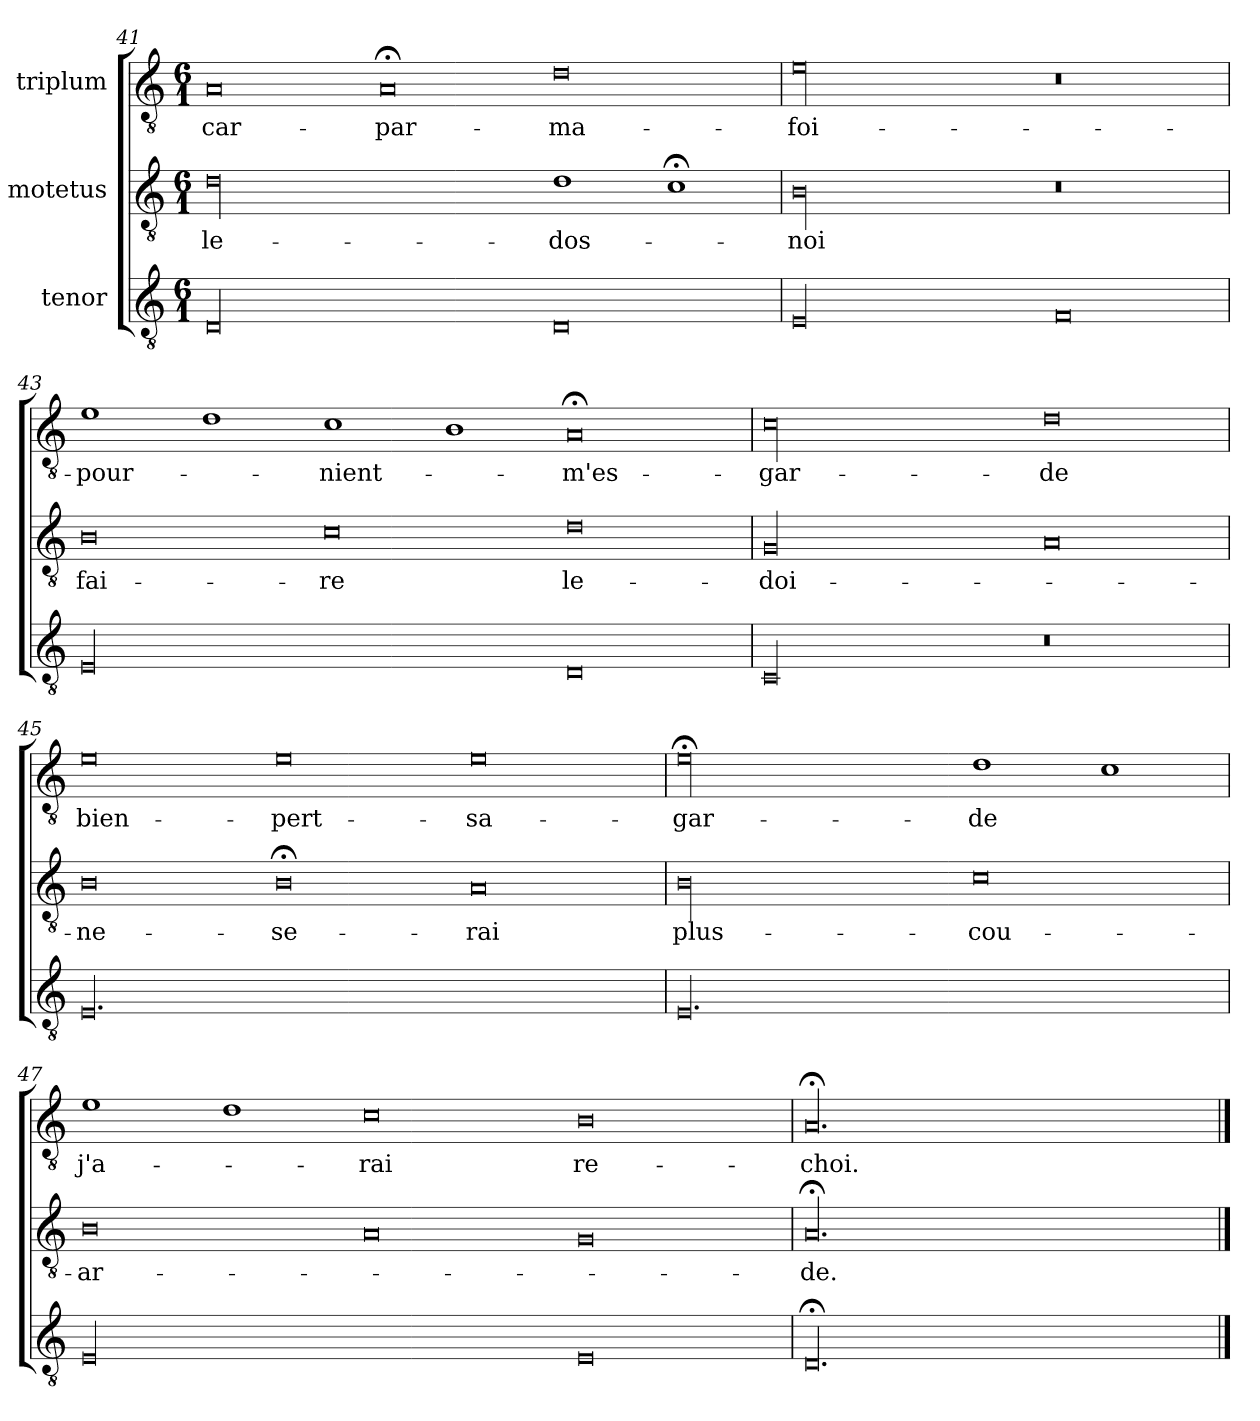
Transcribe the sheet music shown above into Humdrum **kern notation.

**kern	**kern	**text	**kern	**text
*part3	*part2	*part2	*part1	*part1
*staff3	*staff2	*staff2	*staff1	*staff1
*I"tenor	*I"motetus	*	*I"triplum	*
*clefGv2	*clefGv2	*	*clefGv2	*
*k[]	*k[]	*	*k[]	*
*C:	*C:	*	*C:	*
*M6/1	*M6/1	*	*M6/1	*
=41	=41	=41	=41	=41
00D/	00d\	le-	0A/	car-
.	.	.	0A;</	par-
0D/	1d\	dos-	0d\	ma-
.	1c;<\	.	.	.
=42	=42	=42	=42	=42
00E/	00B\	-noi	00e\	foi-
0F/	0r	.	0r	.
!!LO:PB:g=z
=43	=43	=43	=43	=43
00E/	0B\	fai-	1e\	pour-
.	.	.	1d\	.
.	0c\	-re	1c\	nient-
.	.	.	1B\	.
0D/	0d\	le-	0A;</	m'es-
=44	=44	=44	=44	=44
00C/	00G/	doi-	00c\	-gar-
0r	0A/	.	0d\	-de
=45	=45	=45	=45	=45
00.E/	0B\	ne-	0e\	bien-
.	0B;<\	se-	0e\	pert-
.	0A/	-rai	0e\	sa-
=46	=46	=46	=46	=46
00.E/	00B\	plus-	00e;<\	gar-
.	0c\	cou-	1d\	-de
.	.	.	1c\	.
=47	=47	=47	=47	=47
00E/	0B\	-ar-	1e\	j'a-
.	.	.	1d\	.
.	0A/	.	0c\	-rai
0E/	0G/	.	0B\	re-
=48	=48	=48	=48	=48
00.D;</	00.A;</	-de.	00.A;</	-choi.
==	==	==	==	==
*-	*-	*-	*-	*-
